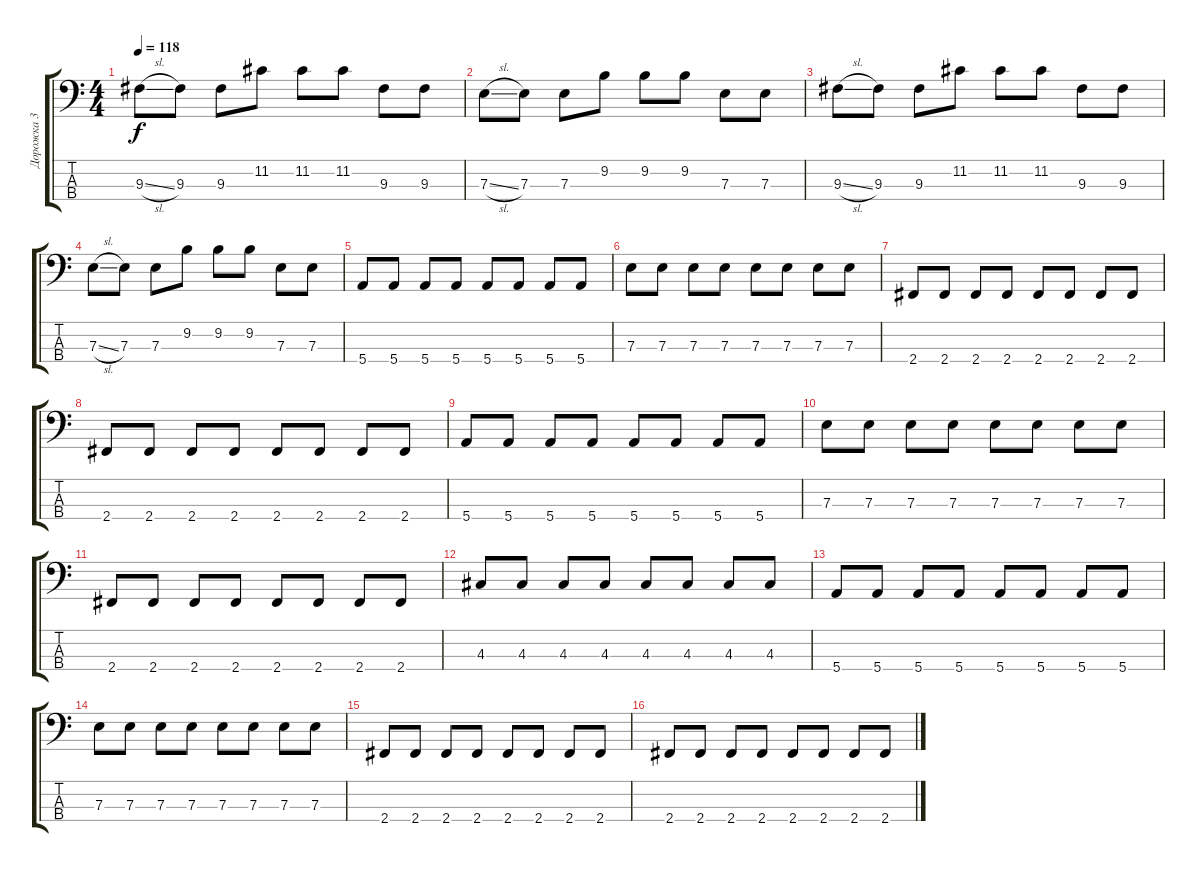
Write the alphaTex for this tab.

\track ("Дорожка 3" "Дорожка 3") {solo instrument electricbassfinger}
\staff {score tabs}
\tuning (G2 D2 A1 E1) {hide}
\ts (4 4)
\tempo 118
\clef f4
\ks c
9.3{sl}.8{dy f} 9.3.8 9.3.8 11.2.8 11.2.8 11.2.8 9.3.8 9.3.8 |
7.3{sl}.8 7.3.8 7.3.8 9.2.8 9.2.8 9.2.8 7.3.8 7.3.8 |
9.3{sl}.8 9.3.8 9.3.8 11.2.8 11.2.8 11.2.8 9.3.8 9.3.8 |
7.3{sl}.8 7.3.8 7.3.8 9.2.8 9.2.8 9.2.8 7.3.8 7.3.8 |
5.4.8 5.4.8 5.4.8 5.4.8 5.4.8 5.4.8 5.4.8 5.4.8 |
7.3.8 7.3.8 7.3.8 7.3.8 7.3.8 7.3.8 7.3.8 7.3.8 |
2.4.8 2.4.8 2.4.8 2.4.8 2.4.8 2.4.8 2.4.8 2.4.8 |
2.4.8 2.4.8 2.4.8 2.4.8 2.4.8 2.4.8 2.4.8 2.4.8 |
5.4.8 5.4.8 5.4.8 5.4.8 5.4.8 5.4.8 5.4.8 5.4.8 |
7.3.8 7.3.8 7.3.8 7.3.8 7.3.8 7.3.8 7.3.8 7.3.8 |
2.4.8 2.4.8 2.4.8 2.4.8 2.4.8 2.4.8 2.4.8 2.4.8 |
4.3.8 4.3.8 4.3.8 4.3.8 4.3.8 4.3.8 4.3.8 4.3.8 |
5.4.8 5.4.8 5.4.8 5.4.8 5.4.8 5.4.8 5.4.8 5.4.8 |
7.3.8 7.3.8 7.3.8 7.3.8 7.3.8 7.3.8 7.3.8 7.3.8 |
2.4.8 2.4.8 2.4.8 2.4.8 2.4.8 2.4.8 2.4.8 2.4.8 |
2.4.8 2.4.8 2.4.8 2.4.8 2.4.8 2.4.8 2.4.8 2.4.8
